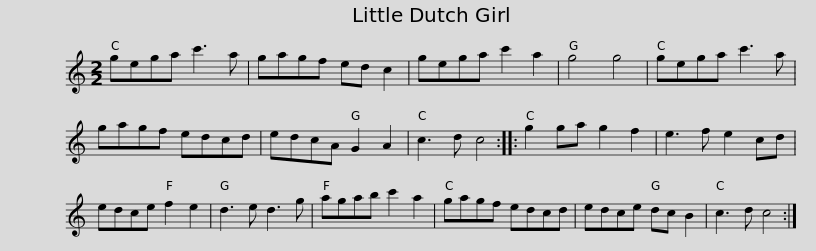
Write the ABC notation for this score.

X:1
L:1/8
M:2/2
I:linebreak $
K:C
V:1 treble
V:1
 gega c'3 a | gagf ed c2 | gega c'2 a2 | g4 g4 | gega c'3 a | %5
 gagf edcd | edcA G2 A2 |$ c3 d c4 :: g2 ga g2 f2 | e3 f e2 cd | %10
 edce f2 e2 | d3 e d3 g | agab c'2 a2 | gagf edcd |$ edce dc B2 | %15
 c3 d c4 :| %16
